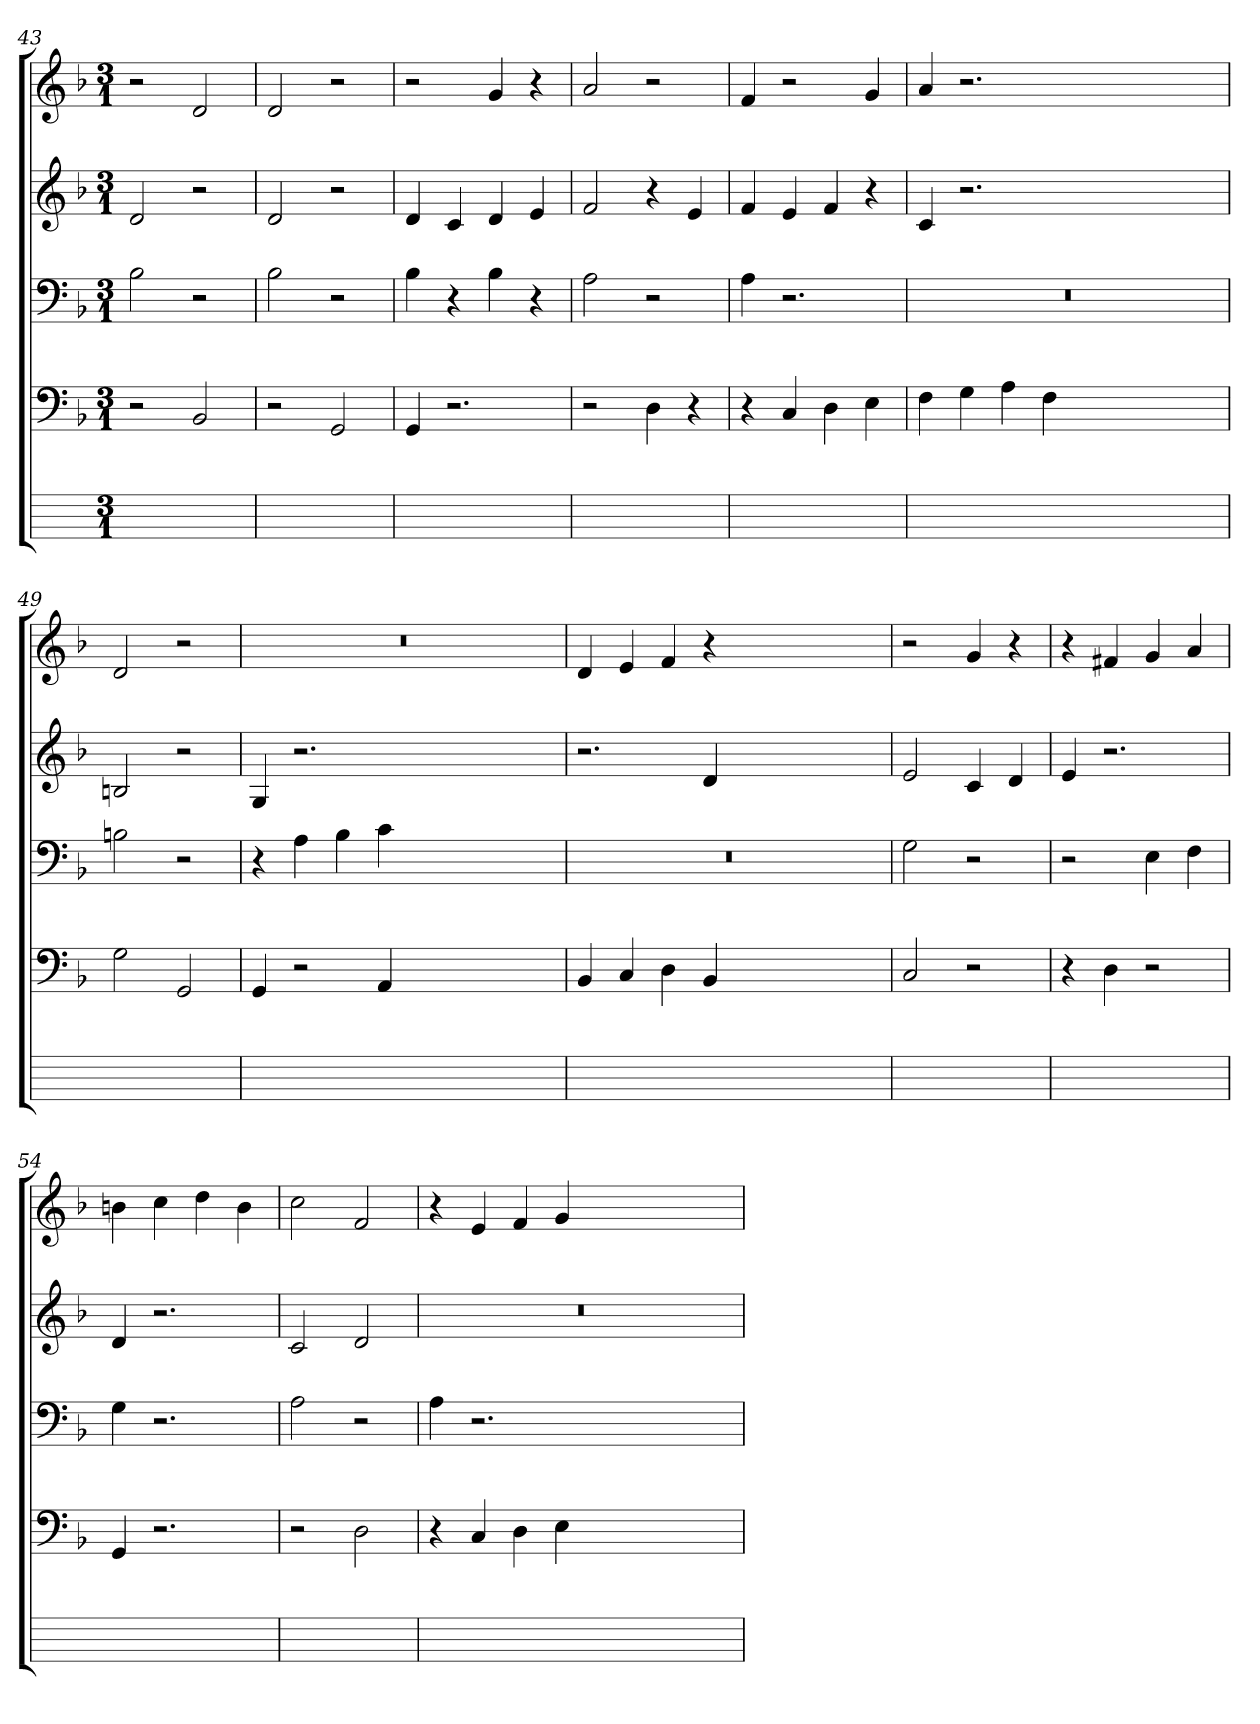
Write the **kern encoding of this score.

**kern	**kern	**kern	**kern	**kern
*part5	*part4	*part3	*part2	*part1
*staff5	*staff4	*staff3	*staff2	*staff1
*	*clefF4	*clefF4	*clefG2	*clefG2
*	*k[b-]	*k[b-]	*k[b-]	*k[b-]
*	*F:	*F:	*F:	*F:
*M3/1	*M3/1	*M3/1	*M3/1	*M3/1
=43	=43	=43	=43	=43
1ryy	2r	2B-	2d	2r
.	2BB-	2r	2r	2d
=44	=44	=44	=44	=44
1ryy	2r	2B-i	2d	2di
.	2GG	2r	2r	2r
=45	=45	=45	=45	=45
1ryy	4GG	4B-i	4di	2r
.	2.r	4r	4c	.
.	.	4B-i	4d	4g
.	.	4r	4e	4r
=46	=46	=46	=46	=46
1ryy	2r	2A	2f	2a
.	4D	2r	4r	2r
.	4r	.	4e	.
=47	=47	=47	=47	=47
1ryy	4r	4Ai	4f	4f
.	4C	2.r	4ej	2r
.	4D	.	4fi	.
.	4E	.	4r	4g
=48	=48	=48	=48	=48
0.ryy	4F	0.r	4c	4a
.	4G	.	2.r	2.r
.	4A	.	.	.
.	4F	.	.	.
.	0ryy	.	0ryy	0ryy
=49	=49	=49	=49	=49
1ryy	2G	2BnZ	2BZ	2d
.	2GG	2r	2r	2r
=50	=50	=50	=50	=50
0.ryy	4GGi	4r	4G	0.r
.	2r	4Aj	2.r	.
.	.	4B-i	.	.
.	4AA	4cj	.	.
.	0ryy	0ryy	0ryy	.
=51	=51	=51	=51	=51
0.ryy	4BB-	0.r	2.r	4d
.	4C	.	.	4ej
.	4D	.	.	4fj
.	4BB-	.	4di	4r
.	0ryy	.	0ryy	0ryy
=52	=52	=52	=52	=52
1ryy	2C	2G	2e	2r
.	2r	2r	4c	4g
.	.	.	4dV	4r
=53	=53	=53	=53	=53
1ryy	4r	2r	4e	4r
.	4Dj	.	2.r	4f#XZ
.	2r	4Ej	.	4g
.	.	4Fj	.	4a
=54	=54	=54	=54	=54
1ryy	4GG	4Gi	4d	4bnZ
.	2.r	2.r	2.r	4cc
.	.	.	.	4dd
.	.	.	.	4bZ
=55	=55	=55	=55	=55
1ryy	2r	2A	2c	2cc
.	2D	2r	2d	2f
=56	=56	=56	=56	=56
0.ryy	4r	4Ai	0.r	4r
.	4C	2.r	.	4e
.	4D	.	.	4f
.	4E	.	.	4g
.	0ryy	0ryy	.	0ryy
=	=	=	=	=
*-	*-	*-	*-	*-
